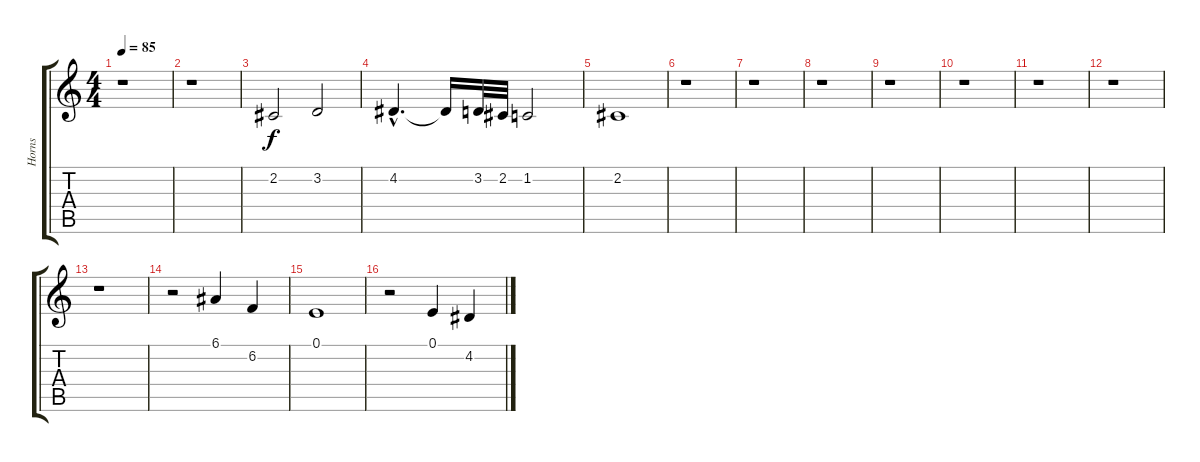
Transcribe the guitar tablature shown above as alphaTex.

\track ("Horns" "Horns") {instrument frenchhorn}
\staff {score tabs}
\tuning (E4 B3 G3 D3 A2 E2) {hide}
\ts (4 4)
\tempo 85
\clef g2
\ks c
r.1{dy mf} |
r.1 |
2.2.2{dy f volume 7} 3.2.2{volume 10} |
4.2{hac}.4{d volume 10} 4.2{t}.16 3.2.32{volume 9} 2.2.32 1.2.2 |
2.2.1{volume 10} |
r.1 |
r.1 |
r.1 |
r.1 |
r.1 |
r.1 |
r.1 |
r.1 |
r.2 6.1.4{volume 11} 6.2.4{volume 11} |
0.1.1{volume 11} |
r.2 0.1.4{volume 9} 4.2.4{volume 11}
